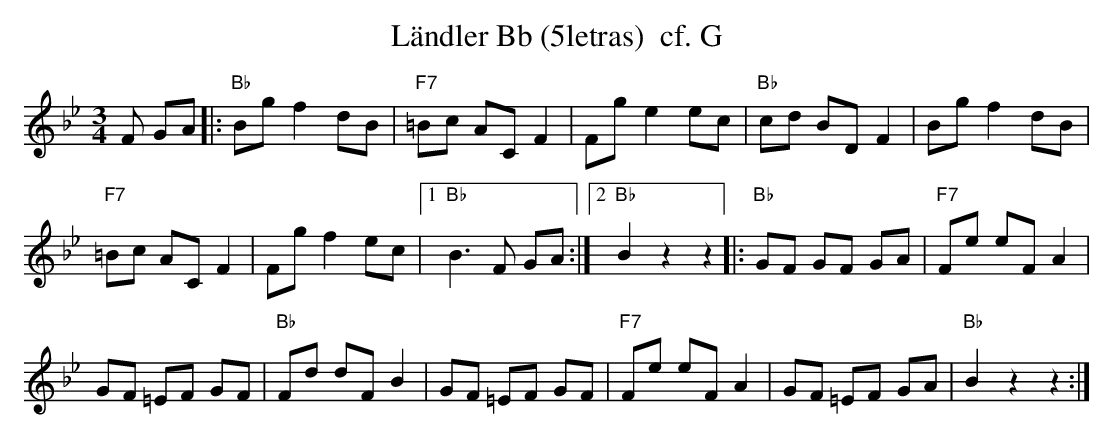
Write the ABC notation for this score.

X:1
T:L\"andler Bb (5letras)  cf. G
M:3/4
L:1/8
K:Bbmaj%%MIDI gchordon
F GA |: "Bb"Bgf2dB | "F7"=Bc ACF2 | Fge2ec | "Bb"cd BDF2 | Bgf2dB |
"F7"=Bc ACF2 | Fgf2ec |1 "Bb"B3F GA :|2 "Bb"B2z2z2 |: "Bb"GF GF GA | "F7"Fe eFA2 |
GF =EF GF | "Bb"Fd dFB2 | GF =EF GF | "F7"Fe eFA2 | GF =EF GA | "Bb"B2z2z2 :|
